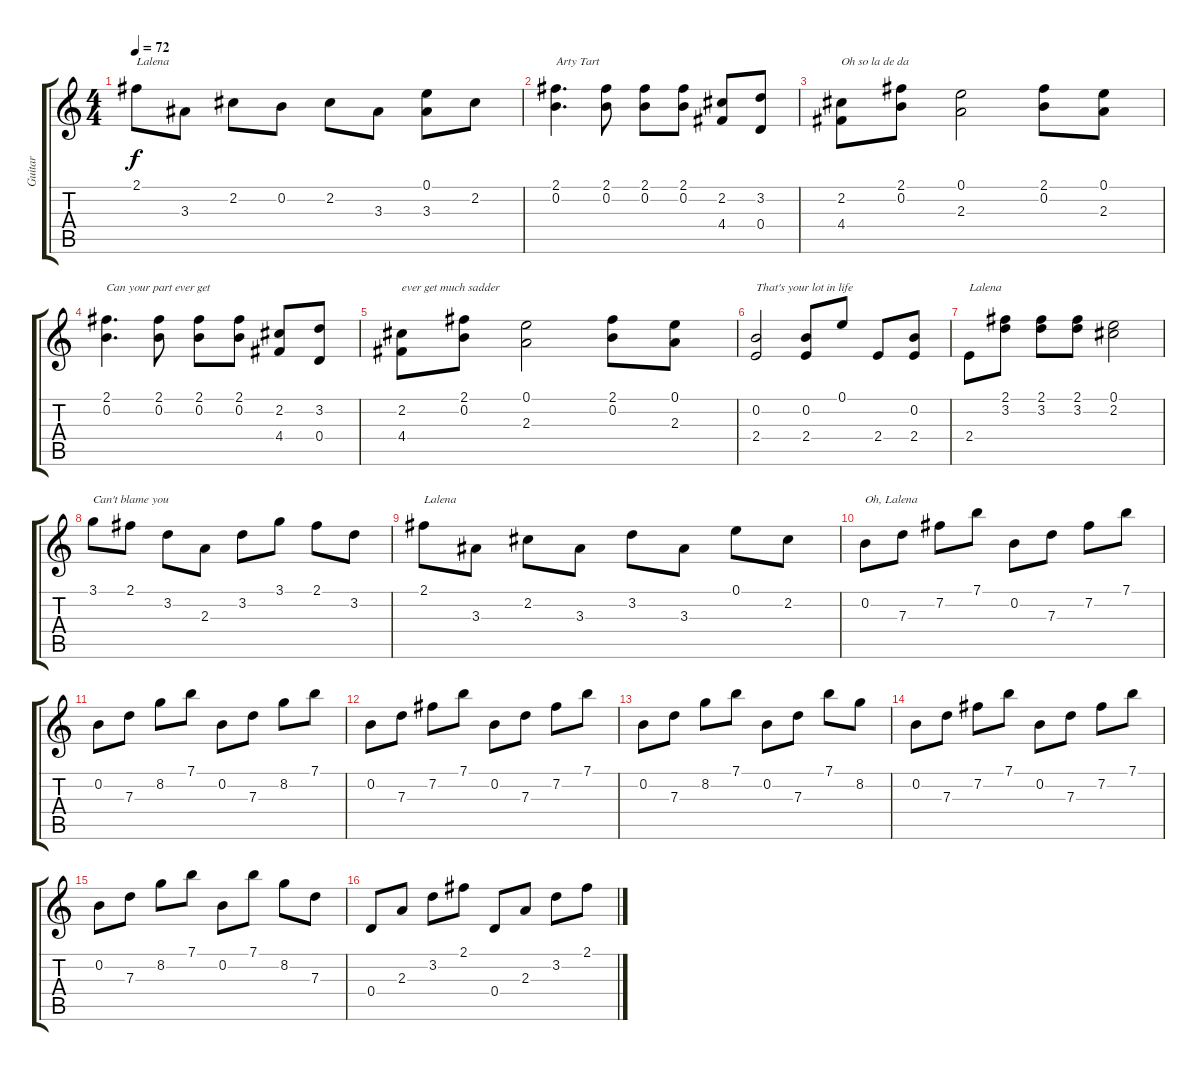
\track ("Guitar" "Guitar") {instrument acousticguitarsteel}
\staff {score tabs}
\tuning (E4 B3 G3 D3 A2 E2) {hide}
\ts (4 4)
\tempo 72
\clef g2
\ks c
2.1.8{txt "Lalena" dy f} 3.3.8 2.2.8 0.2.8 2.2.8 3.3.8 (0.1 3.3).8 2.2.8 |
(2.1 0.2).4{d txt "Arty Tart "} (2.1 0.2).8 (2.1 0.2).8 (2.1 0.2).8 (2.2 4.4).8 (3.2 0.4).8 |
(2.2 4.4).8{txt "Oh so la de da"} (2.1 0.2).8 (0.1 2.3).2 (2.1 0.2).8 (0.1 2.3).8 |
(2.1 0.2).4{d txt "Can your part ever get"} (2.1 0.2).8 (2.1 0.2).8 (2.1 0.2).8 (2.2 4.4).8 (3.2 0.4).8 |
(2.2 4.4).8{txt "ever get much sadder"} (2.1 0.2).8 (0.1 2.3).2 (2.1 0.2).8 (0.1 2.3).8 |
(0.2 2.4).2{txt "That's your lot in life "} (0.2 2.4).8 0.1.8 2.4.8 (0.2 2.4).8 |
2.4.8{txt "Lalena"} (2.1 3.2).8 (2.1 3.2).8 (2.1 3.2).8 (0.1 2.2).2 |
3.1.8{txt "Can't blame you "} 2.1.8 3.2.8 2.3.8 3.2.8 3.1.8 2.1.8 3.2.8 |
2.1.8{txt "Lalena"} 3.3.8 2.2.8 3.3.8 3.2.8 3.3.8 0.1.8 2.2.8 |
0.2.8{txt "Oh, Lalena"} 7.3.8 7.2.8 7.1.8 0.2.8 7.3.8 7.2.8 7.1.8 |
0.2.8 7.3.8 8.2.8 7.1.8 0.2.8 7.3.8 8.2.8 7.1.8 |
0.2.8 7.3.8 7.2.8 7.1.8 0.2.8 7.3.8 7.2.8 7.1.8 |
0.2.8 7.3.8 8.2.8 7.1.8 0.2.8 7.3.8 7.1.8 8.2.8 |
0.2.8 7.3.8 7.2.8 7.1.8 0.2.8 7.3.8 7.2.8 7.1.8 |
0.2.8 7.3.8 8.2.8 7.1.8 0.2.8 7.1.8 8.2.8 7.3.8 |
0.4.8 2.3.8 3.2.8 2.1.8 0.4.8 2.3.8 3.2.8 2.1.8
